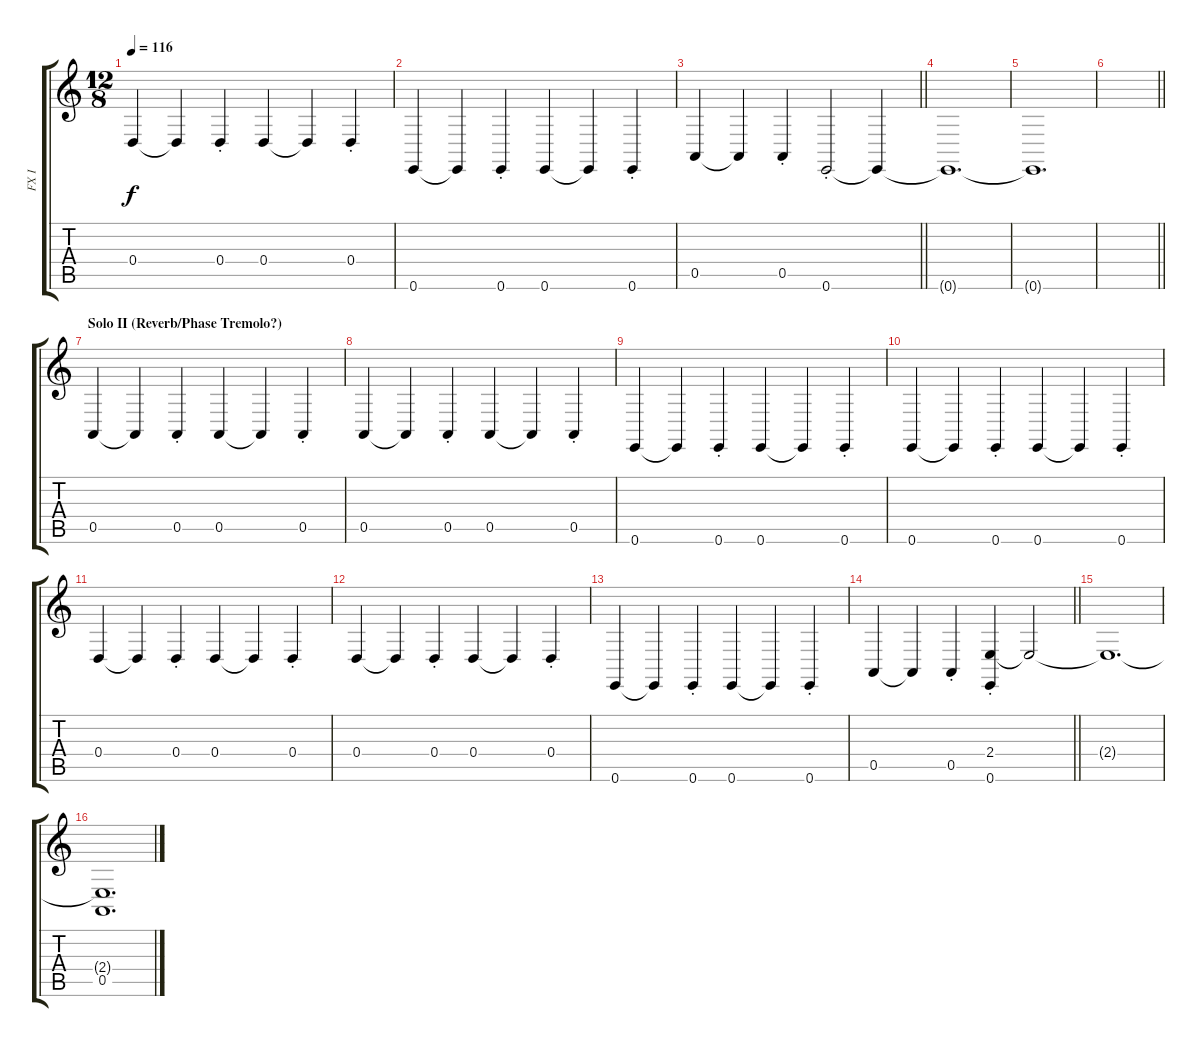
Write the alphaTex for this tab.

\track ("FX I" "FX I") {instrument lead2sawtooth}
\staff {score tabs}
\tuning (E4 B3 G3 D3 A2 E2) {hide}
\ts (12 8)
\tempo 116
\clef g2
\ks c
0.4.4{dy f} 0.4{t}.4 0.4{st}.4 0.4.4 0.4{t}.4 0.4{st}.4 |
0.6.4 0.6{t}.4 0.6{st}.4 0.6.4 0.6{t}.4 0.6{st}.4 |
\barLineRight lightlight
0.5.4 0.5{t}.4 0.5{st}.4 0.6{st}.2{instrument lead2sawtooth} 0.6{t}.4 |
0.6{t}.1{d} |
0.6{t}.1{d} |
\barLineRight lightlight
|
\section ("" "Solo II (Reverb/Phase Tremolo?)")
0.5.4{volume 16 instrument fretlessbass} 0.5{t}.4 0.5{st}.4 0.5.4 0.5{t}.4 0.5{st}.4 |
0.5.4 0.5{t}.4 0.5{st}.4 0.5.4 0.5{t}.4 0.5{st}.4 |
0.6.4 0.6{t}.4 0.6{st}.4 0.6.4 0.6{t}.4 0.6{st}.4 |
0.6.4 0.6{t}.4 0.6{st}.4 0.6.4 0.6{t}.4 0.6{st}.4 |
0.4.4 0.4{t}.4 0.4{st}.4 0.4.4 0.4{t}.4 0.4{st}.4 |
0.4.4 0.4{t}.4 0.4{st}.4 0.4.4 0.4{t}.4 0.4{st}.4 |
0.6.4 0.6{t}.4 0.6{st}.4 0.6.4 0.6{t}.4 0.6{st}.4 |
\barLineRight lightlight
0.5.4 0.5{t}.4 0.5{st}.4 (2.4 0.6{st}).4{instrument lead2sawtooth} 2.4{t}.2 |
2.4{t}.1{d} |
(2.4{t} 0.5).1{d}
